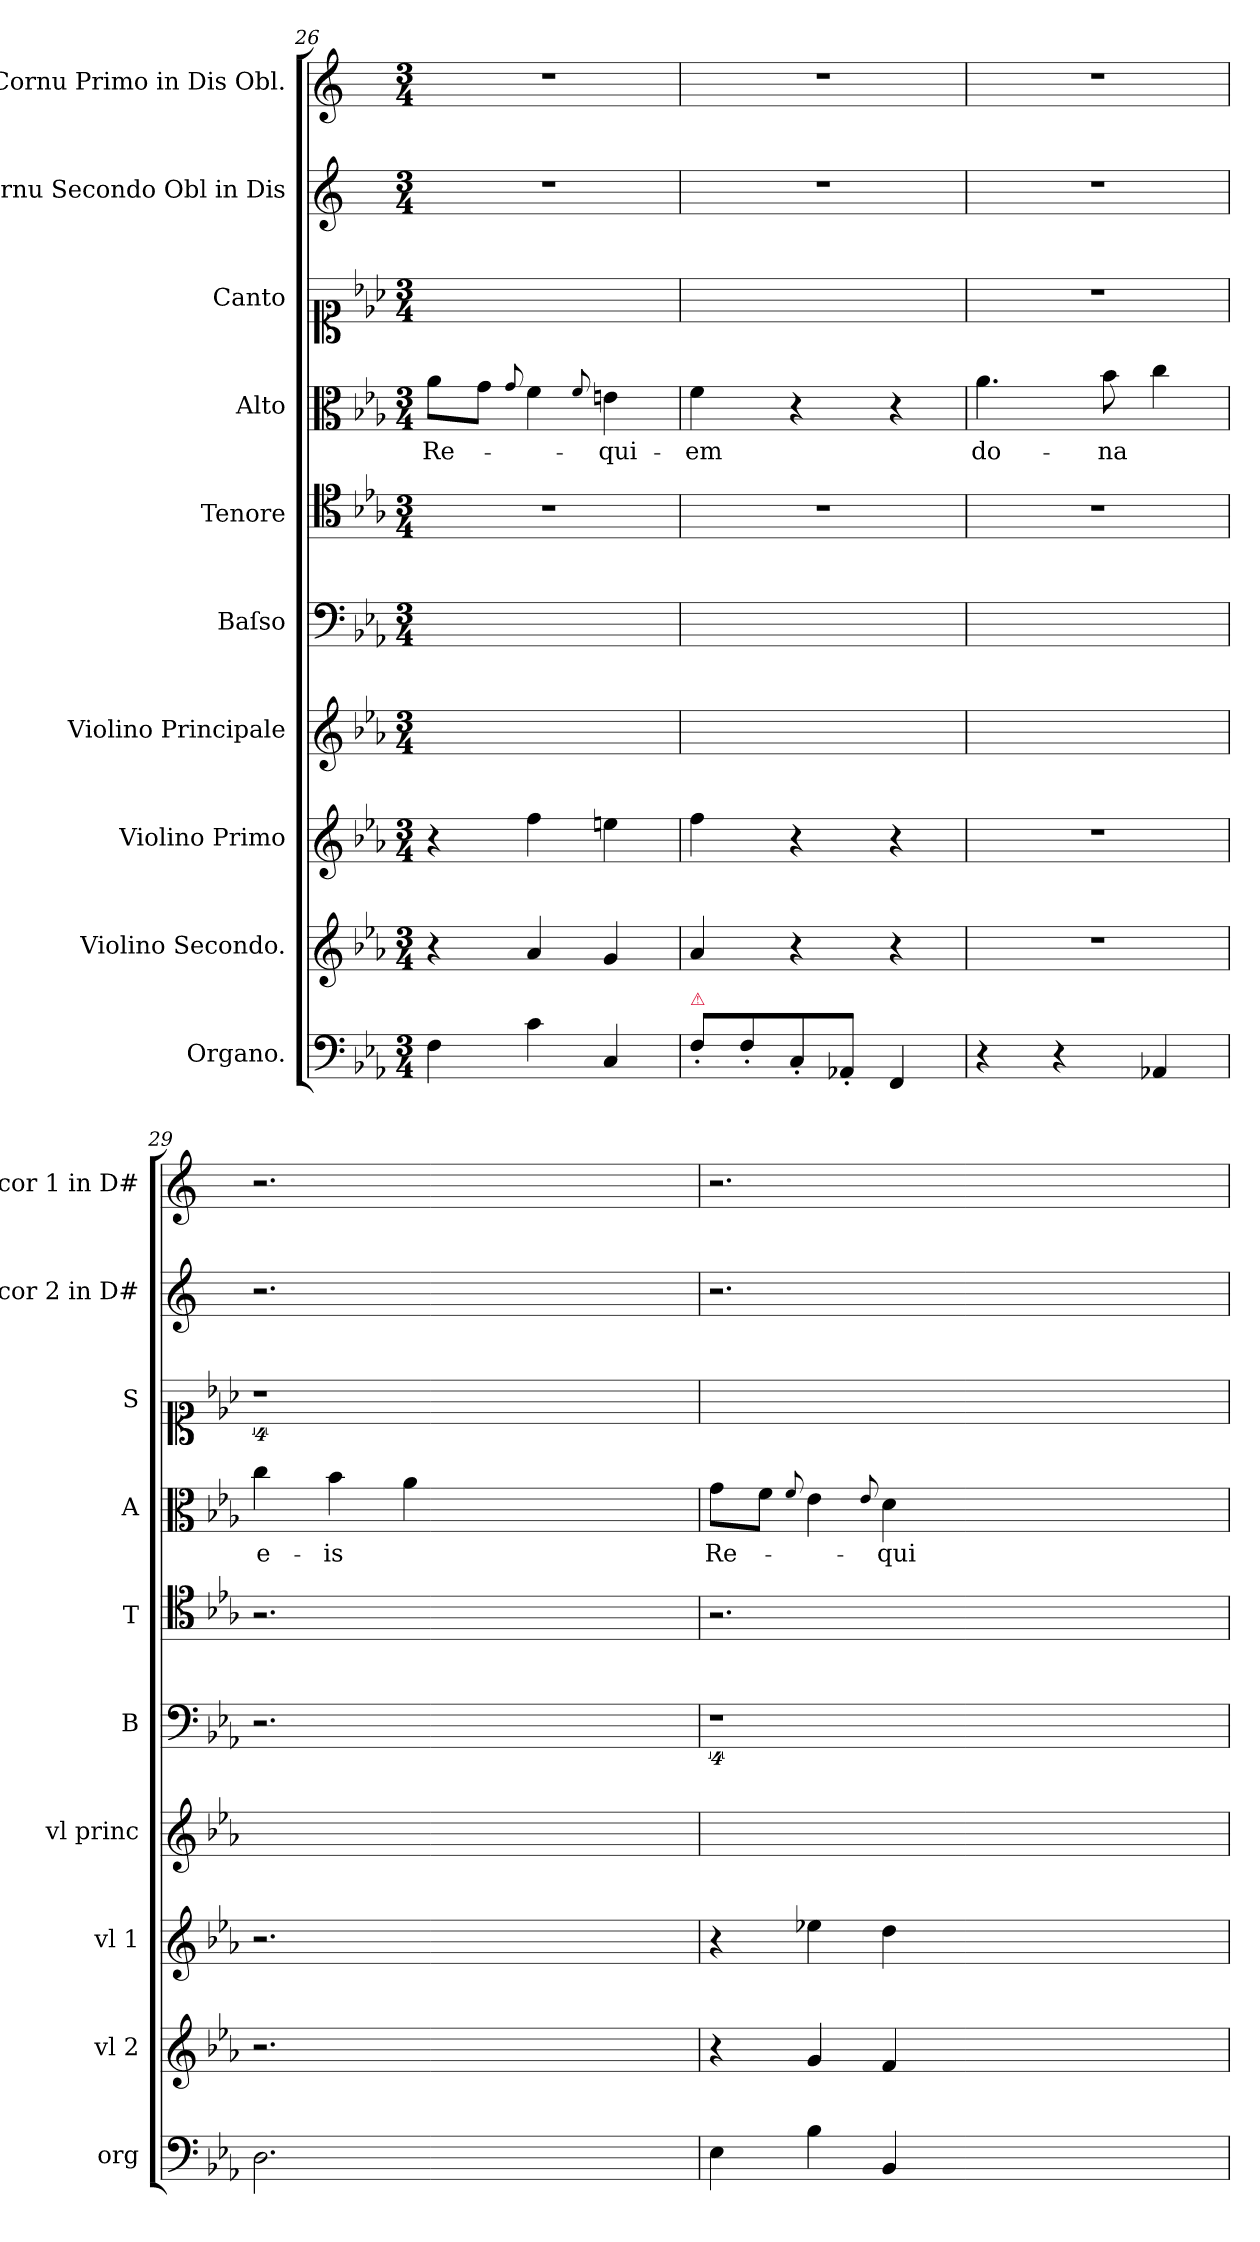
**kern	**kern	**kern	**kern	**kern	**kern	**kern	**text	**kern	**kern	**kern
*part10	*part9	*part8	*part7	*part6	*part5	*part4	*part4	*part3	*part2	*part1
*staff10	*staff9	*staff8	*staff7	*staff6	*staff5	*staff4	*staff4	*staff3	*staff2	*staff1
*I"Organo.	*I"Violino Secondo.	*I"Violino Primo	*I"Violino Principale	*I"Baſso	*I"Tenore	*I"Alto	*	*I"Canto	*I"Cornu Secondo Obl in Dis	*I"Cornu Primo in Dis Obl.
*I'org	*I'vl 2	*I'vl 1	*I'vl princ	*I'B	*I'T	*I'A	*	*I'S	*I'cor 2 in D#	*I'cor 1 in D#
*clefF4	*clefG2	*clefG2	*clefG2	*clefF4	*clefC4	*clefC3	*	*clefC1	*clefG2	*clefG2
*	*	*	*	*	*	*	*	*	*ITrd5c9	*ITrd5c9
*k[b-e-a-]	*k[b-e-a-]	*k[b-e-a-]	*k[b-e-a-]	*k[b-e-a-]	*k[b-e-a-]	*k[b-e-a-]	*	*k[b-e-a-]	*k[b-e-a-]	*k[b-e-a-]
*E-:	*E-:	*E-:	*E-:	*E-:	*E-:	*E-:	*	*E-:	*E-:	*E-:
*M3/4	*M3/4	*M3/4	*M3/4	*M3/4	*M3/4	*M3/4	*	*M3/4	*M3/4	*M3/4
=26	=26	=26	=26	=26	=26	=26	=26	=26	=26	=26
4F\	4r	4r	2.ryy	2.ryy	2.r	8a-\L	Re-	2.ryy	2.r	2.r
.	.	.	.	.	.	8g\J	.	.	.	.
.	.	.	.	.	.	8qqg/	.	.	.	.
4c\	4a-/	4ff\	.	.	.	4f\	.	.	.	.
.	.	.	.	.	.	8qqf/	.	.	.	.
4C/	4g/	4een\	.	.	.	4en\	-qui-	.	.	.
=27	=27	=27	=27	=27	=27	=27	=27	=27	=27	=27
!LO:TX:a:color=crimson:t=⚠	!	!	!	!	!	!	!	!	!	!
8F'\L	4a-/	4ff\	2.ryy	2.ryy	2.r	4f\	-em	2.ryy	2.r	2.r
8F'\	.	.	.	.	.	.	.	.	.	.
8C'>/	4r	4r	.	.	.	4r	.	.	.	.
8AA-X'>/J	.	.	.	.	.	.	.	.	.	.
4FF/	4r	4r	.	.	.	4r	.	.	.	.
=28	=28	=28	=28	=28	=28	=28	=28	=28	=28	=28
4r	2.r	2.r	2.ryy	2.ryy	2.r	4.a-\	do-	2.r	2.r	2.r
4r	.	.	.	.	.	.	.	.	.	.
.	.	.	.	.	.	8b-\	-na	.	.	.
4AA-X/	.	.	.	.	.	4cc\	.	.	.	.
=29	=29	=29	=29	=29	=29	=29	=29	=29	=29	=29
2.D\	2.r	2.r	2.ryy	2.r	2.r	4cc\	e-	4%9r	2.r	2.r
.	.	.	.	.	.	4b-\	-is	.	.	.
.	.	.	.	.	.	4a-\	.	.	.	.
1.ryy	1.ryy	1.ryy	1.ryy	1.ryy	1.ryy	1.ryy	.	.	1.ryy	1.ryy
=30	=30	=30	=30	=30	=30	=30	=30	=30	=30	=30
4E-\	4r	4r	2.ryy	4%9r	2.r	8g\L	Re-	0ryy	2.r	2.r
.	.	.	.	.	.	8f\J	.	.	.	.
.	.	.	.	.	.	8qqf/	.	.	.	.
4B-\	4g/	4ee-X\	.	.	.	4e-\	.	.	.	.
.	.	.	.	.	.	8qqe-/	.	.	.	.
4BB-/	4f/	4dd\	.	.	.	4d\	-qui-	.	.	.
1.ryy	1.ryy	1.ryy	1.ryy	.	1.ryy	1.ryy	.	.	1.ryy	1.ryy
.	.	.	.	.	.	.	.	4ryy	.	.
=	=	=	=	=	=	=	=	=	=	=
*-	*-	*-	*-	*-	*-	*-	*-	*-	*-	*-
